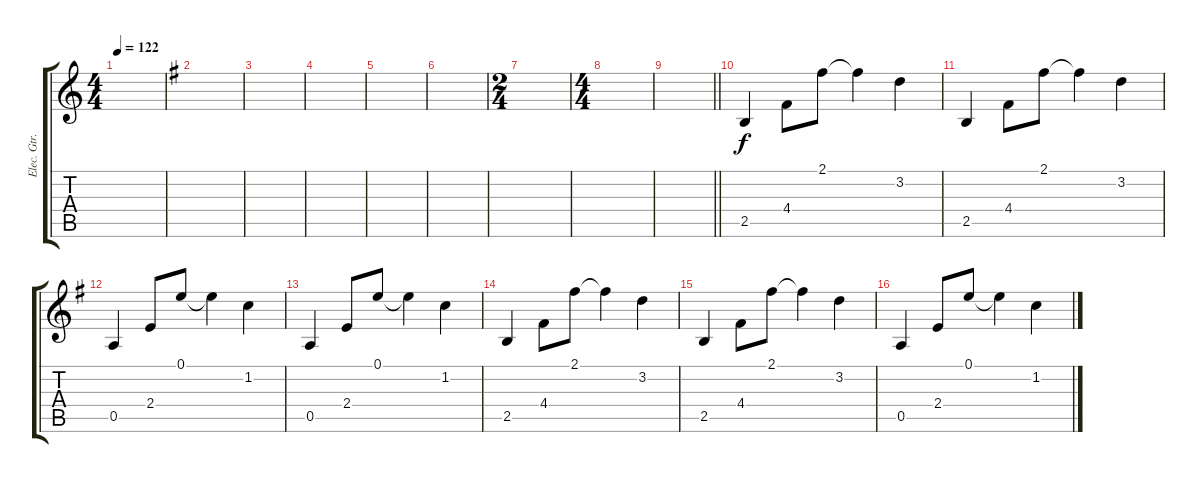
\track ("Elec. Gtr. 1" "Elec. Gtr.") {instrument electricguitarclean}
\staff {score tabs}
\tuning (E4 B3 G3 D3 A2 E2) {hide}
\ts (4 4)
\tempo 122
\clef g2
\ks c
|
\ks g
|
|
|
|
|
\ts (2 4)
|
\ts (4 4)
|
\barLineRight lightlight
|
2.5.4{instrument overdrivenguitar} 4.4.8 2.1.8 2.1{t}.4 3.2.4 |
2.5.4 4.4.8 2.1.8 2.1{t}.4 3.2.4 |
0.5.4 2.4.8 0.1.8 0.1{t}.4 1.2.4 |
0.5.4 2.4.8 0.1.8 0.1{t}.4 1.2.4 |
2.5.4 4.4.8 2.1.8 2.1{t}.4 3.2.4 |
2.5.4 4.4.8 2.1.8 2.1{t}.4 3.2.4 |
0.5.4 2.4.8 0.1.8 0.1{t}.4 1.2.4
